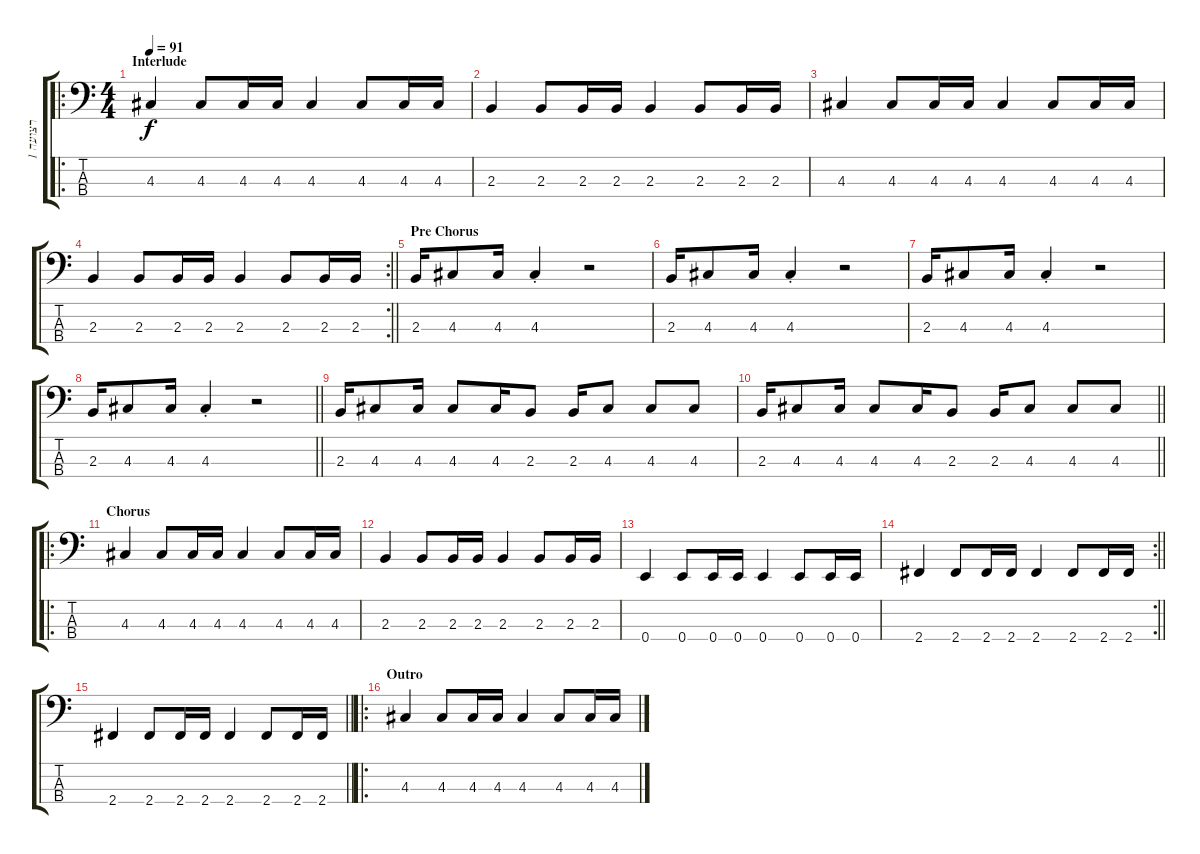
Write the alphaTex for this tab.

\track ("רצועה 1" "רצועה 1") {instrument electricbasspick}
\staff {score tabs}
\tuning (G2 D2 A1 E1) {hide}
\ro
\ts (4 4)
\section ("" "Interlude")
\tempo 91
\clef f4
\ks c
4.3.4{dy f} 4.3.8 4.3.16 4.3.16 4.3.4 4.3.8 4.3.16 4.3.16 |
2.3.4 2.3.8 2.3.16 2.3.16 2.3.4 2.3.8 2.3.16 2.3.16 |
4.3.4 4.3.8 4.3.16 4.3.16 4.3.4 4.3.8 4.3.16 4.3.16 |
\rc 2
\barLineRight lightlight
2.3.4 2.3.8 2.3.16 2.3.16 2.3.4 2.3.8 2.3.16 2.3.16 |
\section ("" "Pre Chorus")
2.3.16 4.3.8 4.3.16 4.3{st}.4 r.2 |
2.3.16 4.3.8 4.3.16 4.3{st}.4 r.2 |
2.3.16 4.3.8 4.3.16 4.3{st}.4 r.2 |
\barLineRight lightlight
2.3.16 4.3.8 4.3.16 4.3{st}.4 r.2 |
2.3.16 4.3.8 4.3.16 4.3.8 4.3.16 2.3.8 2.3.16 4.3.8 4.3.8 4.3.8 |
\barLineRight lightlight
2.3.16 4.3.8 4.3.16 4.3.8 4.3.16 2.3.8 2.3.16 4.3.8 4.3.8 4.3.8 |
\ro
\section ("" "Chorus")
4.3.4 4.3.8 4.3.16 4.3.16 4.3.4 4.3.8 4.3.16 4.3.16 |
2.3.4 2.3.8 2.3.16 2.3.16 2.3.4 2.3.8 2.3.16 2.3.16 |
0.4.4 0.4.8 0.4.16 0.4.16 0.4.4 0.4.8 0.4.16 0.4.16 |
\rc 2
\barLineRight lightlight
2.4.4 2.4.8 2.4.16 2.4.16 2.4.4 2.4.8 2.4.16 2.4.16 |
\barLineRight lightlight
2.4.4 2.4.8 2.4.16 2.4.16 2.4.4 2.4.8 2.4.16 2.4.16 |
\ro
\section ("" "Outro")
4.3.4 4.3.8 4.3.16 4.3.16 4.3.4 4.3.8 4.3.16 4.3.16
